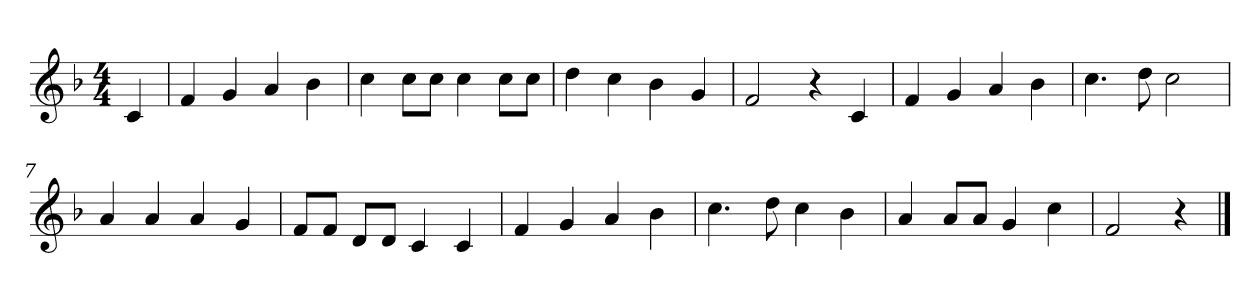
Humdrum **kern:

**kern
*part1
*staff1
*k[b-]
*M4/4
*MM120
=
4c
=1
4f
4g
4a
4b-
=2
4cc
8ccL
8ccJ
4cc
8ccL
8ccJ
=3
4dd
4cc
4b-
4g
=4
2f
4r
4c
=5
4f
4g
4a
4b-
=6
4.cc
8dd
2cc
=7
4a
4a
4a
4g
=8
8fL
8fJ
8dL
8dJ
4c
4c
=9
4f
4g
4a
4b-
=10
4.cc
8dd
4cc
4b-
=11
4a
8aL
8aJ
4g
4cc
=12
2f
4r
==
*-
